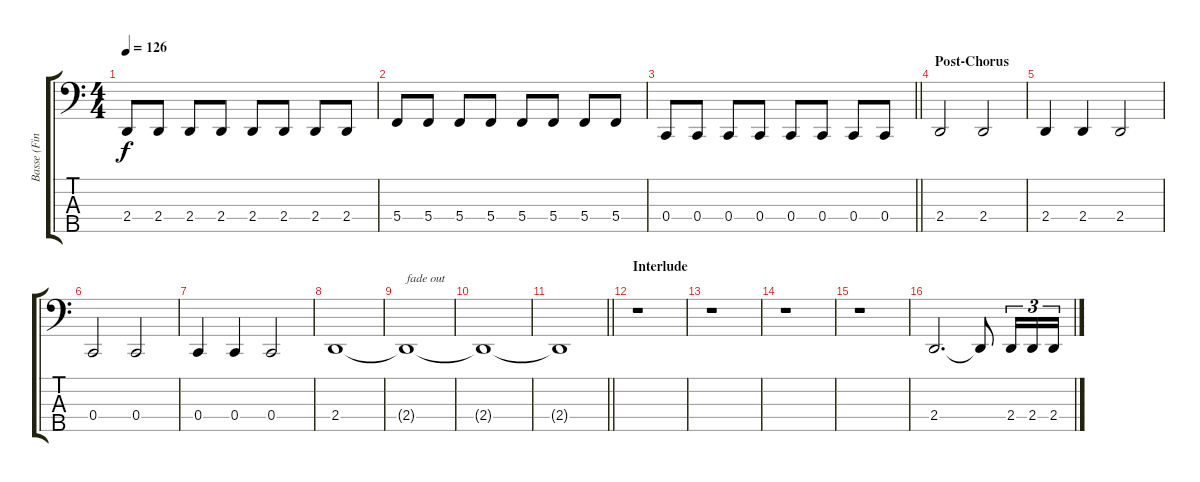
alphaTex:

\track ("Basse (Finger)" "Basse (Fin") {instrument electricbassfinger}
\staff {score tabs}
\tuning (F2 C2 G1 C1 A0) {hide}
\ts (4 4)
\tempo 126
\clef f4
\ks c
2.4.8{dy f} 2.4.8 2.4.8 2.4.8 2.4.8 2.4.8 2.4.8 2.4.8 |
5.4.8 5.4.8 5.4.8 5.4.8 5.4.8 5.4.8 5.4.8 5.4.8 |
\barLineRight lightlight
0.4.8 0.4.8 0.4.8 0.4.8 0.4.8 0.4.8 0.4.8 0.4.8 |
\section ("" "Post-Chorus")
2.4.2 2.4.2 |
2.4.4 2.4.4 2.4.2 |
0.4.2 0.4.2 |
0.4.4 0.4.4 0.4.2 |
2.4.1 |
2.4{t}.1{txt "fade out"} |
2.4{t}.1 |
\barLineRight lightlight
2.4{t}.1 |
\section ("" "Interlude")
r.1 |
r.1 |
r.1 |
r.1 |
2.4.2{d volume 12} 2.4{t}.8 2.4.16{tu (3 2)} 2.4.16{tu (3 2)} 2.4.16{tu (3 2)}
